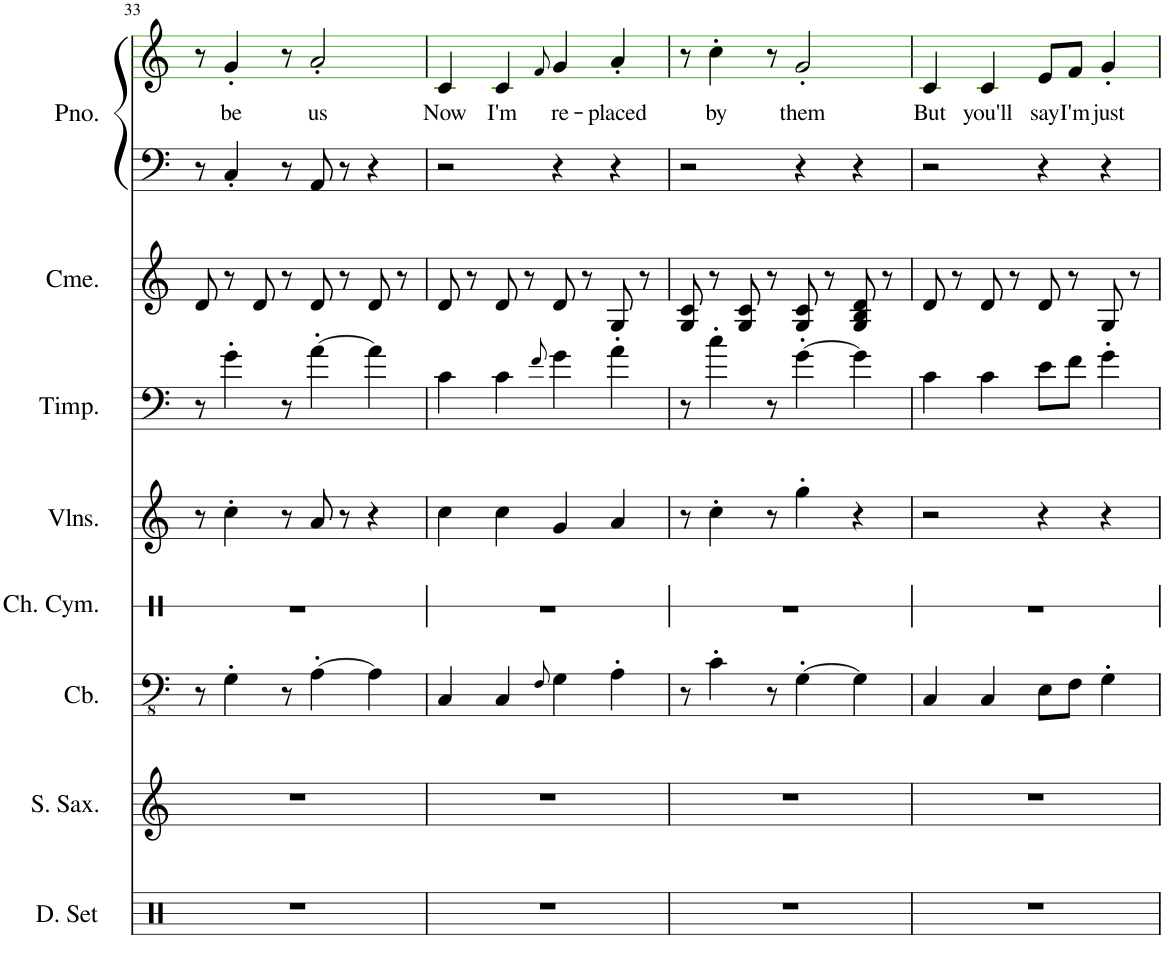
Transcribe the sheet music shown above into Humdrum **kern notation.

**kern	**kern	**kern	**kern	**kern	**kern	**kern	**kern	**kern	**text
*part8	*part7	*part6	*part5	*part4	*part3	*part2	*part1	*part1	*part1
*staff9	*staff8	*staff7	*staff6	*staff5	*staff4	*staff3	*staff2	*staff1	*staff1
*I"Drumset	*I"Soprano Saxophone	*I"Contrabass	*I"Chinese Cymbal	*I"Violins	*I"Timpani	*I"Chimes	*I"Grand Piano	*	*
*I'D. Set	*I'S. Sax.	*I'Cb.	*I'Ch. Cym.	*I'Vlns.	*I'Timp.	*I'Cme.	*I'Pno.	*	*
!!LO:PB:g=z
*clefX	*clefG2	*clefFv4	*clefX	*clefG2	*clefF4	*clefG2	*clefF4	*clefG2	*
*	*ITrd1c2	*ITrd7c12	*	*	*	*	*	*	*
*k[]	*k[]	*k[]	*k[]	*k[]	*k[]	*k[]	*k[]	*k[]	*
*M4/4	*M4/4	*M4/4	*M4/4	*M4/4	*M4/4	*M4/4	*M4/4	*M4/4	*
=33	=33	=33	=33	=33	=33	=33	=33	=33	=33
1r	1r	8r	1r	8r	8r	8d/	8r	8r	.
!	!	!	!	!	!	!	!	!	!LO:LY:b
.	.	4GG'\	.	4cc'\	4g'\	8r	4C'/	4g'/	be
.	.	.	.	.	.	8d/	.	.	.
.	.	8r	.	8r	8r	8r	8r	8r	.
!	!	!	!	!	!	!	!	!	!LO:LY:b
.	.	[4AA'\	.	8a/	[4a'\	8d/	8AA/	2a'/	us
.	.	.	.	8r	.	8r	8r	.	.
.	.	4AA\]	.	4r	4a\]	8d/	4r	.	.
.	.	.	.	.	.	8r	.	.	.
=34	=34	=34	=34	=34	=34	=34	=34	=34	=34
!	!	!	!	!	!	!	!	!	!LO:LY:b
1r	1r	4CC/	1r	4cc\	4c\	8d/	2r	4c/	Now
.	.	.	.	.	.	8r	.	.	.
!	!	!	!	!	!	!	!	!	!LO:LY:b
.	.	4CC/	.	4cc\	4c\	8d/	.	4c/	I'm
.	.	.	.	.	.	8r	.	.	.
.	.	8qFF/	.	.	8qf/	.	.	8qf/	.
!	!	!	!	!	!	!	!	!	!LO:LY:b
.	.	4GG\	.	4g/	4g\	8d/	4r	4g/	re-
.	.	.	.	.	.	8r	.	.	.
!	!	!	!	!	!	!	!	!	!LO:LY:b
.	.	4AA'\	.	4a/	4a'\	8G/	4r	4a'/	-placed
.	.	.	.	.	.	8r	.	.	.
=35	=35	=35	=35	=35	=35	=35	=35	=35	=35
1r	1r	8r	1r	8r	8r	8G/ 8c/	2r	8r	.
!	!	!	!	!	!	!	!	!	!LO:LY:b
.	.	4C'\	.	4cc'\	4cc'\	8r	.	4cc'\	by
.	.	.	.	.	.	8G/ 8c/	.	.	.
.	.	8r	.	8r	8r	8r	.	8r	.
!	!	!	!	!	!	!	!	!	!LO:LY:b
.	.	[4GG'\	.	4gg'\	[4g'\	8G/ 8c/	4r	2g'/	them
.	.	.	.	.	.	8r	.	.	.
.	.	4GG\]	.	4r	4g\]	8G/ 8B/ 8d/	4r	.	.
.	.	.	.	.	.	8r	.	.	.
=36	=36	=36	=36	=36	=36	=36	=36	=36	=36
!	!	!	!	!	!	!	!	!	!LO:LY:b
1r	1r	4CC/	1r	2r	4c\	8d/	2r	4c/	But
.	.	.	.	.	.	8r	.	.	.
!	!	!	!	!	!	!	!	!	!LO:LY:b
.	.	4CC/	.	.	4c\	8d/	.	4c/	you'll
.	.	.	.	.	.	8r	.	.	.
!	!	!	!	!	!	!	!	!	!LO:LY:b
.	.	8EE\L	.	4r	8e\L	8d/	4r	8e/L	say
!	!	!	!	!	!	!	!	!	!LO:LY:b
.	.	8FF\J	.	.	8f\J	8r	.	8f/J	I'm
!	!	!	!	!	!	!	!	!	!LO:LY:b
.	.	4GG'\	.	4r	4g'\	8G/	4r	4g'/	just
.	.	.	.	.	.	8r	.	.	.
=	=	=	=	=	=	=	=	=	=
*-	*-	*-	*-	*-	*-	*-	*-	*-	*-
